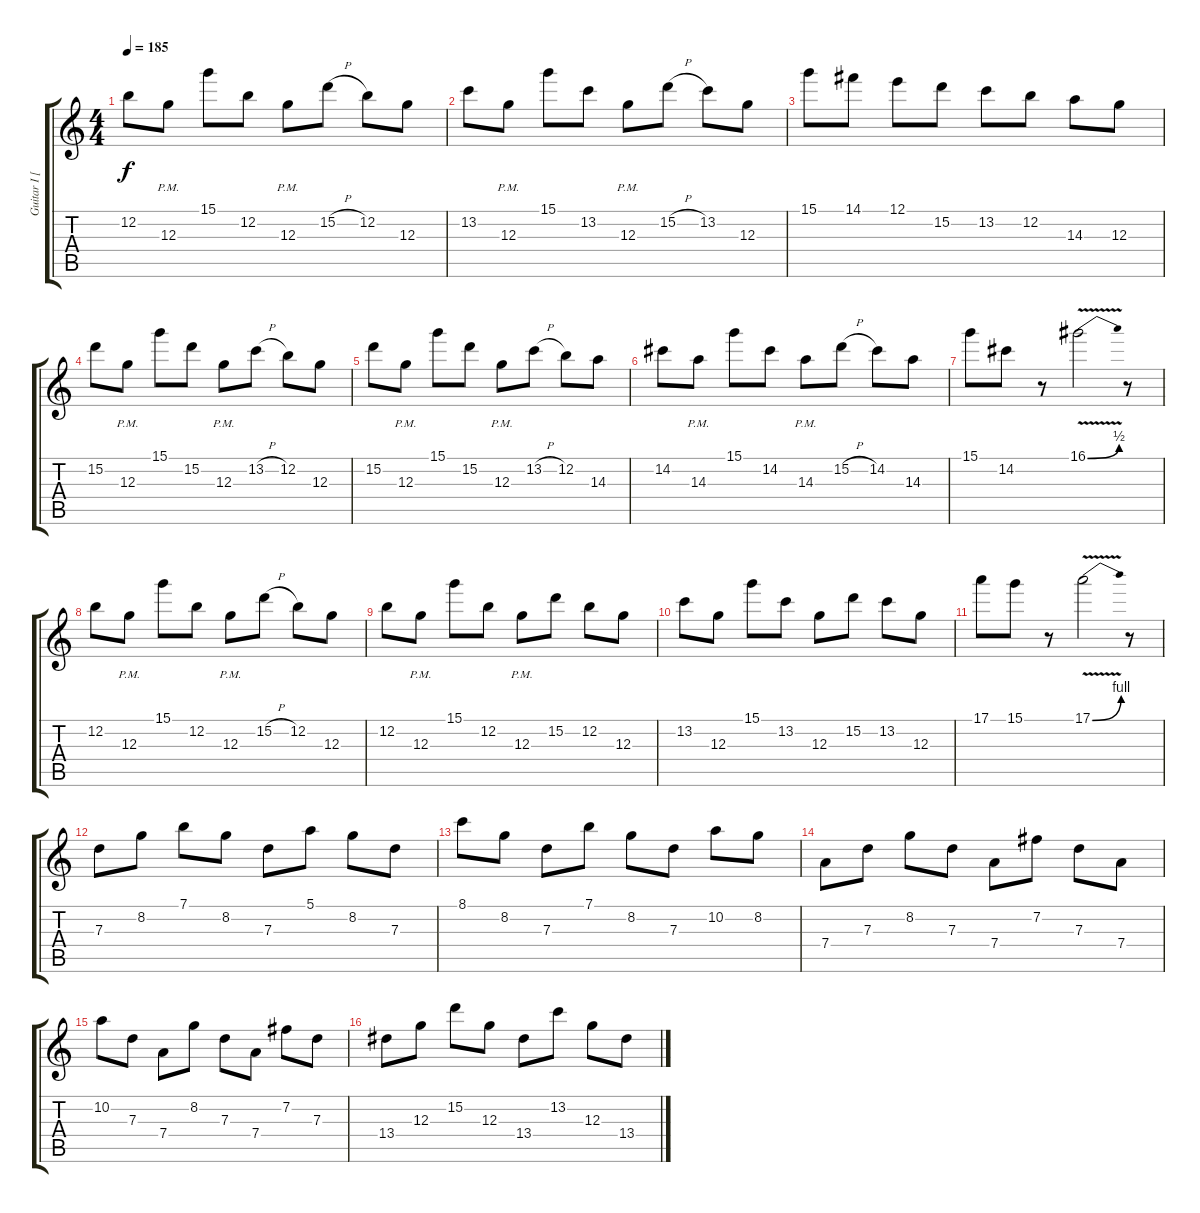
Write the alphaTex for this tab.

\track ("Guitar I [Paul]" "Guitar I [") {instrument distortionguitar}
\staff {score tabs}
\tuning (E4 B3 G3 D3 A2 E2) {hide}
\ts (4 4)
\tempo 185
\clef g2
\ks c
12.2.8{dy f} 12.3{pm}.8 15.1.8 12.2.8 12.3{pm}.8 15.2{h}.8 12.2.8 12.3.8 |
13.2.8 12.3{pm}.8 15.1.8 13.2.8 12.3{pm}.8 15.2{h}.8 13.2.8 12.3.8 |
15.1.8 14.1.8 12.1.8 15.2.8 13.2.8 12.2.8 14.3.8 12.3.8 |
15.2.8 12.3{pm}.8 15.1.8 15.2.8 12.3{pm}.8 13.2{h}.8 12.2.8 12.3.8 |
15.2.8 12.3{pm}.8 15.1.8 15.2.8 12.3{pm}.8 13.2{h}.8 12.2.8 14.3.8 |
14.2.8 14.3{pm}.8 15.1.8 14.2.8 14.3{pm}.8 15.2{h}.8 14.2.8 14.3.8 |
15.1.8 14.2.8 r.8 16.1{be (bend 0 0 60 2) v}.2 r.8 |
12.2.8 12.3{pm}.8 15.1.8 12.2.8 12.3{pm}.8 15.2{h}.8 12.2.8 12.3.8 |
12.2.8 12.3{pm}.8 15.1.8 12.2.8 12.3{pm}.8 15.2.8 12.2.8 12.3.8 |
13.2.8 12.3.8 15.1.8 13.2.8 12.3.8 15.2.8 13.2.8 12.3.8 |
17.1.8 15.1.8 r.8 17.1{be (bend 0 0 60 4) v}.2 r.8 |
7.3.8 8.2.8 7.1.8 8.2.8 7.3.8 5.1.8 8.2.8 7.3.8 |
8.1.8 8.2.8 7.3.8 7.1.8 8.2.8 7.3.8 10.2.8 8.2.8 |
7.4.8 7.3.8 8.2.8 7.3.8 7.4.8 7.2.8 7.3.8 7.4.8 |
10.2.8 7.3.8 7.4.8 8.2.8 7.3.8 7.4.8 7.2.8 7.3.8 |
13.4.8 12.3.8 15.2.8 12.3.8 13.4.8 13.2.8 12.3.8 13.4.8
